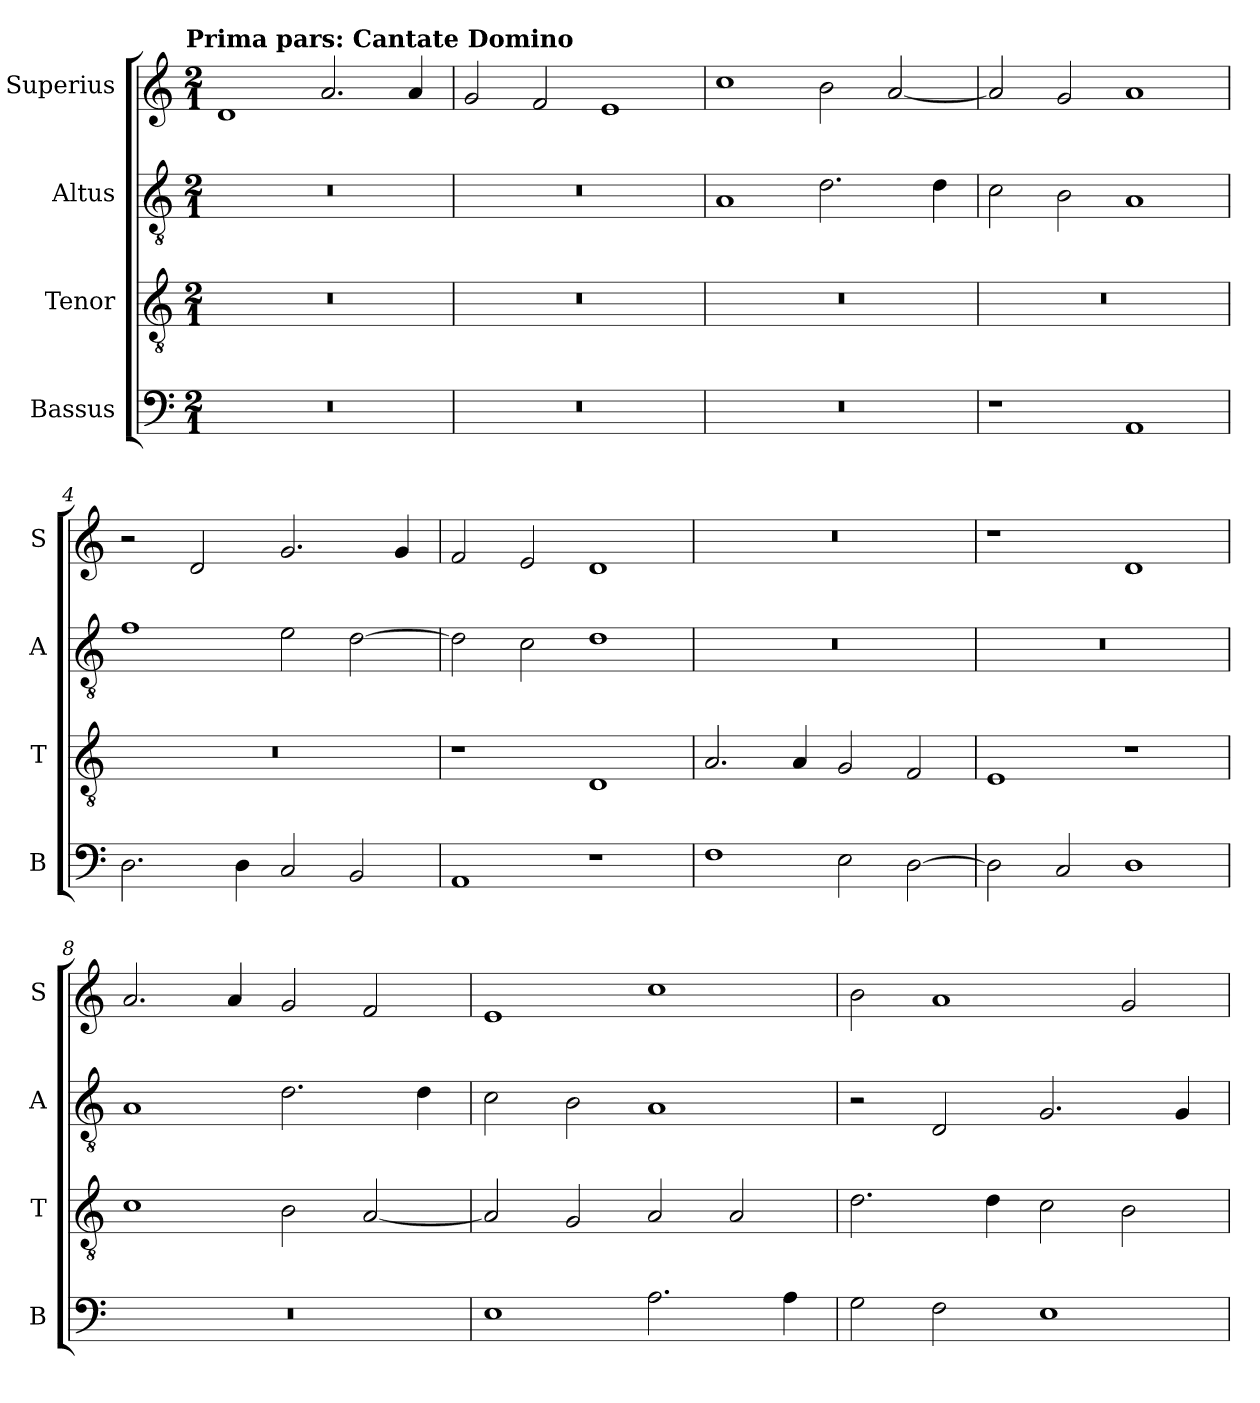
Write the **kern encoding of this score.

**kern	**kern	**kern	**kern
*part4	*part3	*part2	*part1
*staff4	*staff3	*staff2	*staff1
*I"Bassus	*I"Tenor	*I"Altus	*I"Superius
*I'B	*I'T	*I'A	*I'S
*clefF4	*clefGv2	*clefGv2	*clefG2
*k[]	*k[]	*k[]	*k[]
*C:	*C:	*C:	*C:
!!LO:TX:omd:t=Prima pars&colon; Cantate Domino
*M2/1	*M2/1	*M2/1	*M2/1
=	=	=	=
0r	0r	0r	1d
.	.	.	2.a
.	.	.	4a
=1	=1	=1	=1
0r	0r	0r	2g
.	.	.	2f
.	.	.	1e
=2	=2	=2	=2
0r	0r	1A	1cc
.	.	2.d	2b
.	.	.	[2a
.	.	4d	.
=3	=3	=3	=3
1r	0r	2c	2a]
.	.	2B	2g
1AA	.	1A	1a
=4	=4	=4	=4
2.D	0r	1f	2r
.	.	.	2d
4D	.	.	.
2C	.	2e	2.g
2BB	.	[2d	.
.	.	.	4g
=5	=5	=5	=5
1AA	1r	2d]	2f
.	.	2c	2e
1r	1D	1d	1d
=6	=6	=6	=6
1F	2.A	0r	0r
.	4A	.	.
2E	2G	.	.
[2D	2F	.	.
=7	=7	=7	=7
2D]	1E	0r	1r
2C	.	.	.
1D	1r	.	1d
=8	=8	=8	=8
0r	1c	1A	2.a
.	.	.	4a
.	2B	2.d	2g
.	[2A	.	2f
.	.	4d	.
=9	=9	=9	=9
1E	2A]	2c	1e
.	2G	2B	.
2.A	2A	1A	1cc
.	2A	.	.
4A	.	.	.
=10	=10	=10	=10
2G	2.d	2r	2b
2F	.	2D	1a
.	4d	.	.
1E	2c	2.G	.
.	2B	.	2g
.	.	4G	.
=	=	=	=
*-	*-	*-	*-
